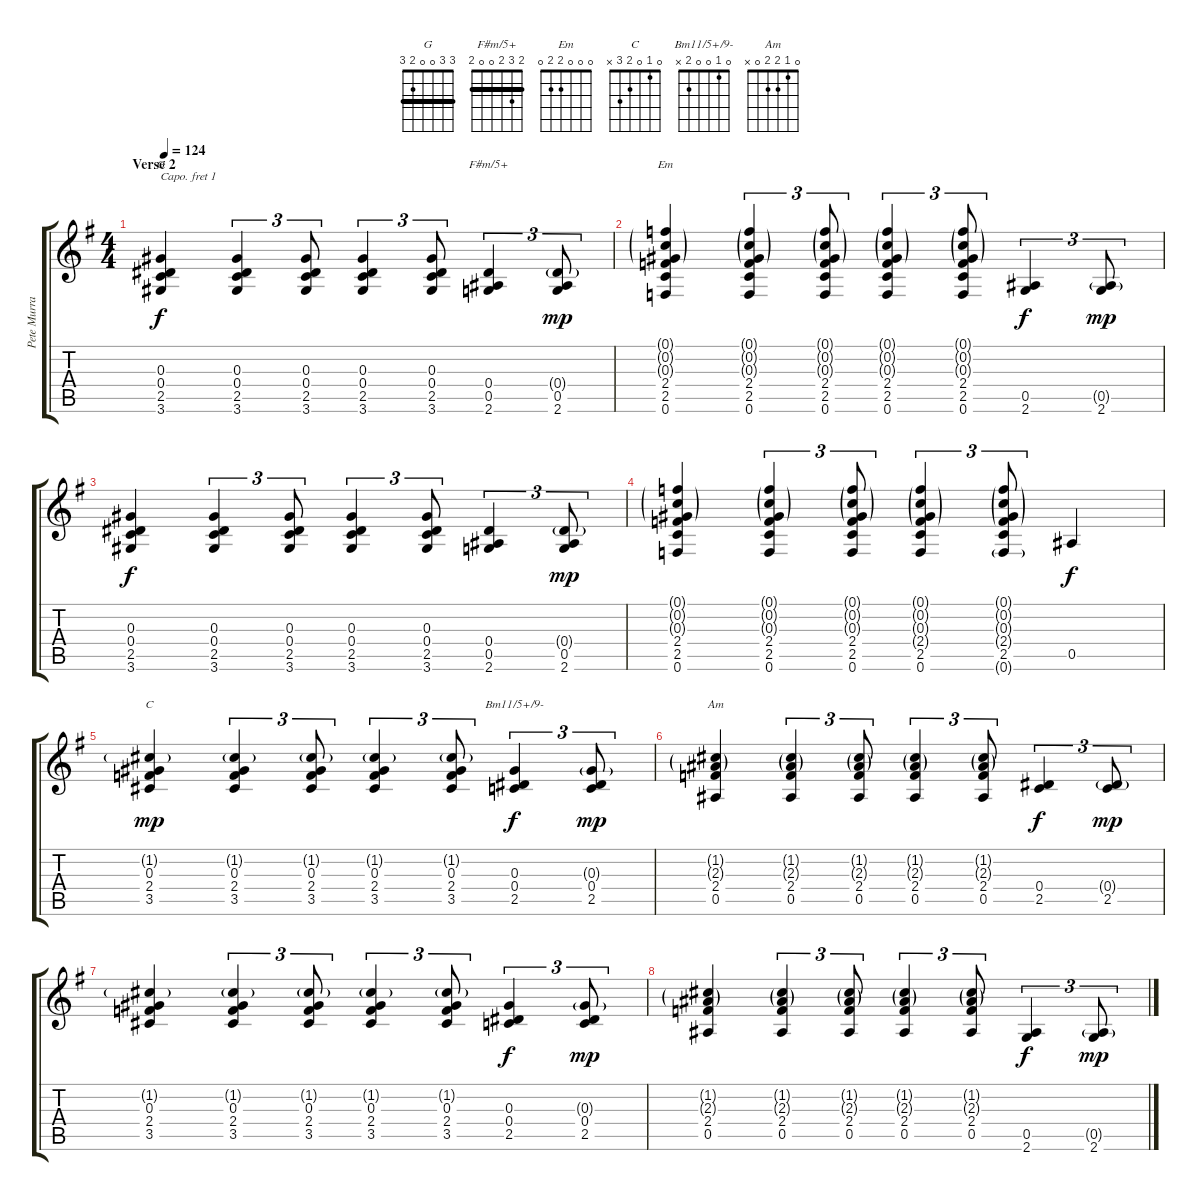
\track ("Pete Murray (Guitar)" "Pete Murra") {instrument acousticguitarsteel}
\staff {score tabs}
\capo 1
\tuning (E4 B3 G3 D3 A2 E2) {hide}
\chord ("G" 3 3 0 0 2 3) {barre 3}
\chord ("F#m/5+" 2 3 2 0 0 2) {barre 2}
\chord ("Em" 0 0 0 2 2 0)
\chord ("C" 0 1 0 2 3 x)
\chord ("Bm11/5+/9-" 0 1 0 0 2 x)
\chord ("Am" 0 1 2 2 0 x)
\ts (4 4)
\section ("" "Verse 2")
\tempo 124
\clef g2
\ks g
(0.3 0.4 2.5 3.6).4{ch "G" dy f} (0.3 0.4 2.5 3.6).4{tu (3 2)} (0.3 0.4 2.5 3.6).8{tu (3 2)} (0.3 0.4 2.5 3.6).4{tu (3 2)} (0.3 0.4 2.5 3.6).8{tu (3 2)} (0.4 0.5 2.6).4{tu (3 2) ch "F#m/5+"} (0.4{g} 0.5 2.6).8{tu (3 2) dy mp} |
(0.1{g} 0.2{g} 0.3{g} 2.4 2.5 0.6).4{ch "Em"} (0.1{g} 0.2{g} 0.3{g} 2.4 2.5 0.6).4{tu (3 2)} (0.1{g} 0.2{g} 0.3{g} 2.4 2.5 0.6).8{tu (3 2)} (0.1{g} 0.2{g} 0.3{g} 2.4 2.5 0.6).4{tu (3 2)} (0.1{g} 0.2{g} 0.3{g} 2.4 2.5 0.6).8{tu (3 2)} (0.5 2.6).4{tu (3 2) dy f} (0.5{g} 2.6).8{tu (3 2) dy mp} |
(0.3 0.4 2.5 3.6).4{dy f} (0.3 0.4 2.5 3.6).4{tu (3 2)} (0.3 0.4 2.5 3.6).8{tu (3 2)} (0.3 0.4 2.5 3.6).4{tu (3 2)} (0.3 0.4 2.5 3.6).8{tu (3 2)} (0.4 0.5 2.6).4{tu (3 2)} (0.4{g} 0.5 2.6).8{tu (3 2) dy mp} |
(0.1{g} 0.2{g} 0.3{g} 2.4 2.5 0.6).4 (0.1{g} 0.2{g} 0.3{g} 2.4 2.5 0.6).4{tu (3 2)} (0.1{g} 0.2{g} 0.3{g} 2.4 2.5 0.6).8{tu (3 2)} (0.1{g} 0.2{g} 0.3{g} 2.4{g} 2.5 0.6).4{tu (3 2)} (0.1{g} 0.2{g} 0.3{g} 2.4{g} 2.5 0.6{g}).8{tu (3 2)} 0.5.4{dy f} |
(1.2{g} 0.3 2.4 3.5).4{ch "C" dy mp} (1.2{g} 0.3 2.4 3.5).4{tu (3 2)} (1.2{g} 0.3 2.4 3.5).8{tu (3 2)} (1.2{g} 0.3 2.4 3.5).4{tu (3 2)} (1.2{g} 0.3 2.4 3.5).8{tu (3 2)} (0.3 0.4 2.5).4{tu (3 2) ch "Bm11/5+/9-" dy f} (0.3{g} 0.4 2.5).8{tu (3 2) dy mp} |
(1.2{g} 2.3{g} 2.4 0.5).4{ch "Am"} (1.2{g} 2.3{g} 2.4 0.5).4{tu (3 2)} (1.2{g} 2.3{g} 2.4 0.5).8{tu (3 2)} (1.2{g} 2.3{g} 2.4 0.5).4{tu (3 2)} (1.2{g} 2.3{g} 2.4 0.5).8{tu (3 2)} (0.4 2.5).4{tu (3 2) dy f} (0.4{g} 2.5).8{tu (3 2) dy mp} |
(1.2{g} 0.3 2.4 3.5).4 (1.2{g} 0.3 2.4 3.5).4{tu (3 2)} (1.2{g} 0.3 2.4 3.5).8{tu (3 2)} (1.2{g} 0.3 2.4 3.5).4{tu (3 2)} (1.2{g} 0.3 2.4 3.5).8{tu (3 2)} (0.3 0.4 2.5).4{tu (3 2) dy f} (0.3{g} 0.4 2.5).8{tu (3 2) dy mp} |
(1.2{g} 2.3{g} 2.4 0.5).4 (1.2{g} 2.3{g} 2.4 0.5).4{tu (3 2)} (1.2{g} 2.3{g} 2.4 0.5).8{tu (3 2)} (1.2{g} 2.3{g} 2.4 0.5).4{tu (3 2)} (1.2{g} 2.3{g} 2.4 0.5).8{tu (3 2)} (0.5 2.6).4{tu (3 2) dy f} (0.5{g} 2.6).8{tu (3 2) dy mp}
